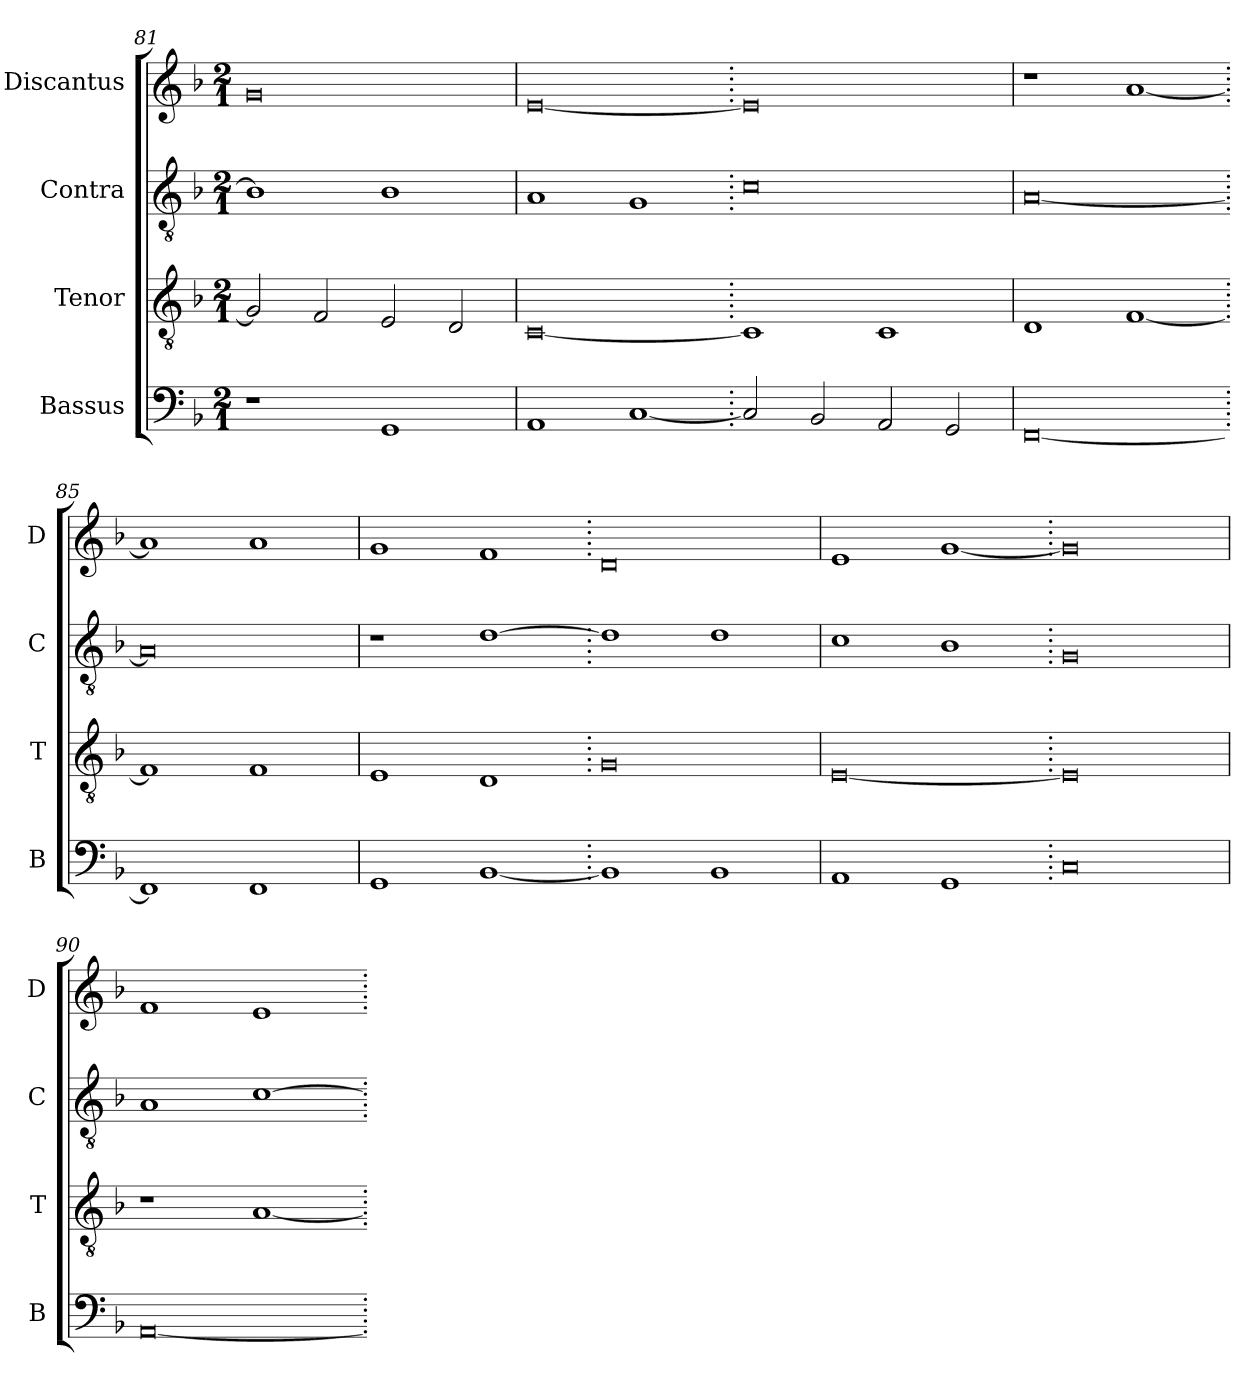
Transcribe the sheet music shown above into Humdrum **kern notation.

**kern	**kern	**kern	**kern
*part4	*part3	*part2	*part1
*staff4	*staff3	*staff2	*staff1
*I"Bassus	*I"Tenor	*I"Contra	*I"Discantus
*I'B	*I'T	*I'C	*I'D
*clefF4	*clefGv2	*clefGv2	*clefG2
*k[b-]	*k[b-]	*k[b-]	*k[b-]
*M2/1	*M2/1	*M2/1	*M2/1
=81	=81	=81	=81
1r	2G/]	1B-]	0g
.	2F/	.	.
1GG	2E/	1B-	.
.	2D/	.	.
=82	=82	=82	=82
1AA	[0C	1A	[0e
[1C	.	1G	.
=83.	=83.	=83.	=83.
2C/]	1C]	0c	0e]
2BB-/	.	.	.
2AA/	1C	.	.
2GG/	.	.	.
=84	=84	=84	=84
[0FF	1D	[0A	1r
.	[1F	.	[1a
=85.	=85.	=85.	=85.
1FF]	1F]	0A]	1a]
1FF	1F	.	1a
=86	=86	=86	=86
1GG	1E	1r	1g
[1BB-	1D	[1d	1f
=87.	=87.	=87.	=87.
1BB-]	0G	1d]	0d
1BB-	.	1d	.
=88	=88	=88	=88
1AA	[0E	1c	1e
1GG	.	1B-	[1g
=89.	=89.	=89.	=89.
0C	0E]	0G	0g]
=90	=90	=90	=90
[0AA	1r	1A	1f
.	[1A	[1c	1e
=.	=.	=.	=.
*-	*-	*-	*-
